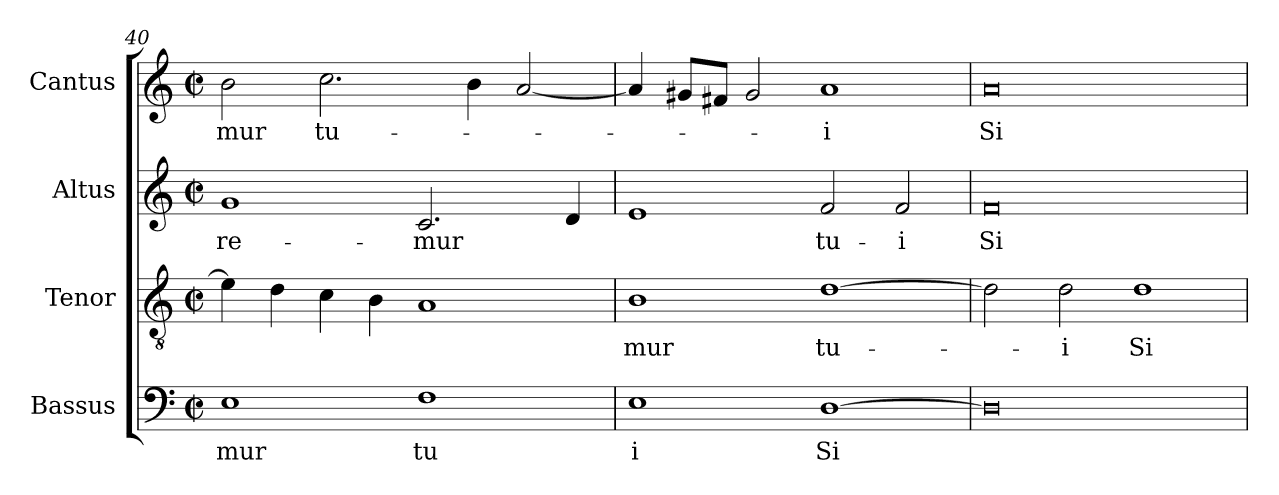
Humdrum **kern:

**kern	**text	**kern	**text	**kern	**text	**kern	**text
*part4	*part4	*part3	*part3	*part2	*part2	*part1	*part1
*staff4	*staff4	*staff3	*staff3	*staff2	*staff2	*staff1	*staff1
*I"Bassus	*	*I"Tenor	*	*I"Altus	*	*I"Cantus	*
*clefF4	*	*clefGv2	*	*clefG2	*	*clefG2	*
*M2/2	*	*M2/2	*	*M2/2	*	*M2/2	*
*met(c|)	*	*met(c|)	*	*met(c|)	*	*met(c|)	*
=40	=40	=40	=40	=40	=40	=40	=40
!	!LO:LY:b:cj	!	!	!	!LO:LY:b:cj	!	!LO:LY:b:cj
1E	mur	4e\]	.	1g	-re-	2b\	-mur
.	.	4d\	.	.	.	.	.
!	!	!	!	!	!	!	!LO:LY:b:cj
.	.	4c\	.	.	.	2.cc\	tu-
.	.	4B\	.	.	.	.	.
!	!LO:LY:b:cj	!	!	!	!LO:LY:b	!	!
1F	tu	1A	.	2.c/	-mur	.	.
.	.	.	.	.	.	4b\	.
.	.	.	.	.	.	[<2a/	.
.	.	.	.	4d/	.	.	.
=41	=41	=41	=41	=41	=41	=41	=41
!	!LO:LY:b:cj	!	!LO:LY:b:cj	!	!	!	!
1E	i	1B	-mur	1e	.	4a/]	.
.	.	.	.	.	.	8g#/L	.
.	.	.	.	.	.	8f#/J	.
.	.	.	.	.	.	2g#/	.
!	!LO:LY:b:cj	!	!LO:LY:b:cj	!	!LO:LY:b:cj	!	!LO:LY:b:cj
[>1D	Si	[>1d	tu-	2f/	tu-	1a	-i
!	!	!	!	!	!LO:LY:b:cj	!	!
.	.	.	.	2f/	-i	.	.
=42	=42	=42	=42	=42	=42	=42	=42
!	!	!	!	!	!LO:LY:b:cj	!	!LO:LY:b:cj
0D]	.	2d\]	.	0f	Si-	0a	Si-
!	!	!	!LO:LY:b:cj	!	!	!	!
.	.	2d\	-i	.	.	.	.
!	!	!	!LO:LY:b:cj	!	!	!	!
.	.	1d	Si-	.	.	.	.
=	=	=	=	=	=	=	=
*-	*-	*-	*-	*-	*-	*-	*-
